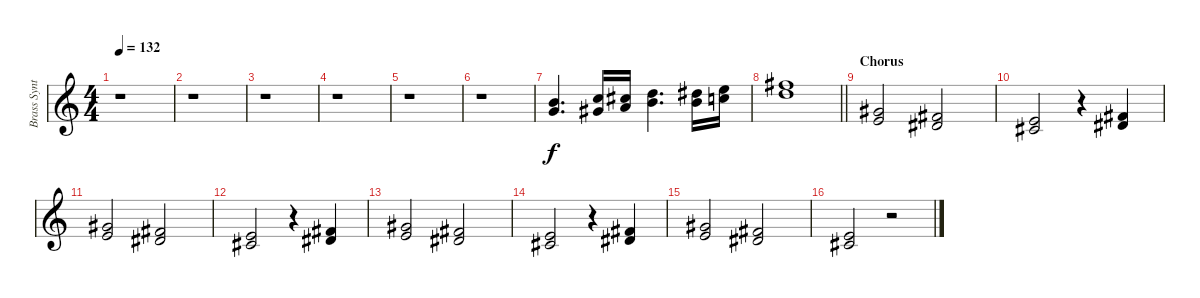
\track ("Brass Synth" "Brass Synt") {instrument brasssection}
\staff {score}
\tuning (E4 B3 G3 D3 A2 E2) {hide}
\ts (4 4)
\tempo 132
\clef g2
\ks c
r.1{dy f} |
r.1 |
r.1 |
r.1 |
r.1 |
r.1 |
(7.1 8.2).4{d} (8.1 9.2).16 (9.1 10.2).16 (10.1 12.2).4{d} (11.1 12.2).16 (12.1 13.2).16 |
\barLineRight lightlight
(14.1 15.2).1 |
\section ("" "Chorus")
(13.3 14.4).2 (11.3 13.4).2 |
(0.1 11.4).2 r.4 (11.3 13.4).4 |
(9.2 9.3).2 (7.2 8.3).2 |
(0.1 6.3).2 r.4 (7.2 8.3).4 |
(9.2 9.3).2 (7.2 8.3).2 |
(0.1 6.3).2 r.4 (7.2 8.3).4 |
(9.2 9.3).2 (7.2 8.3).2 |
(0.1 6.3).2 r.2
